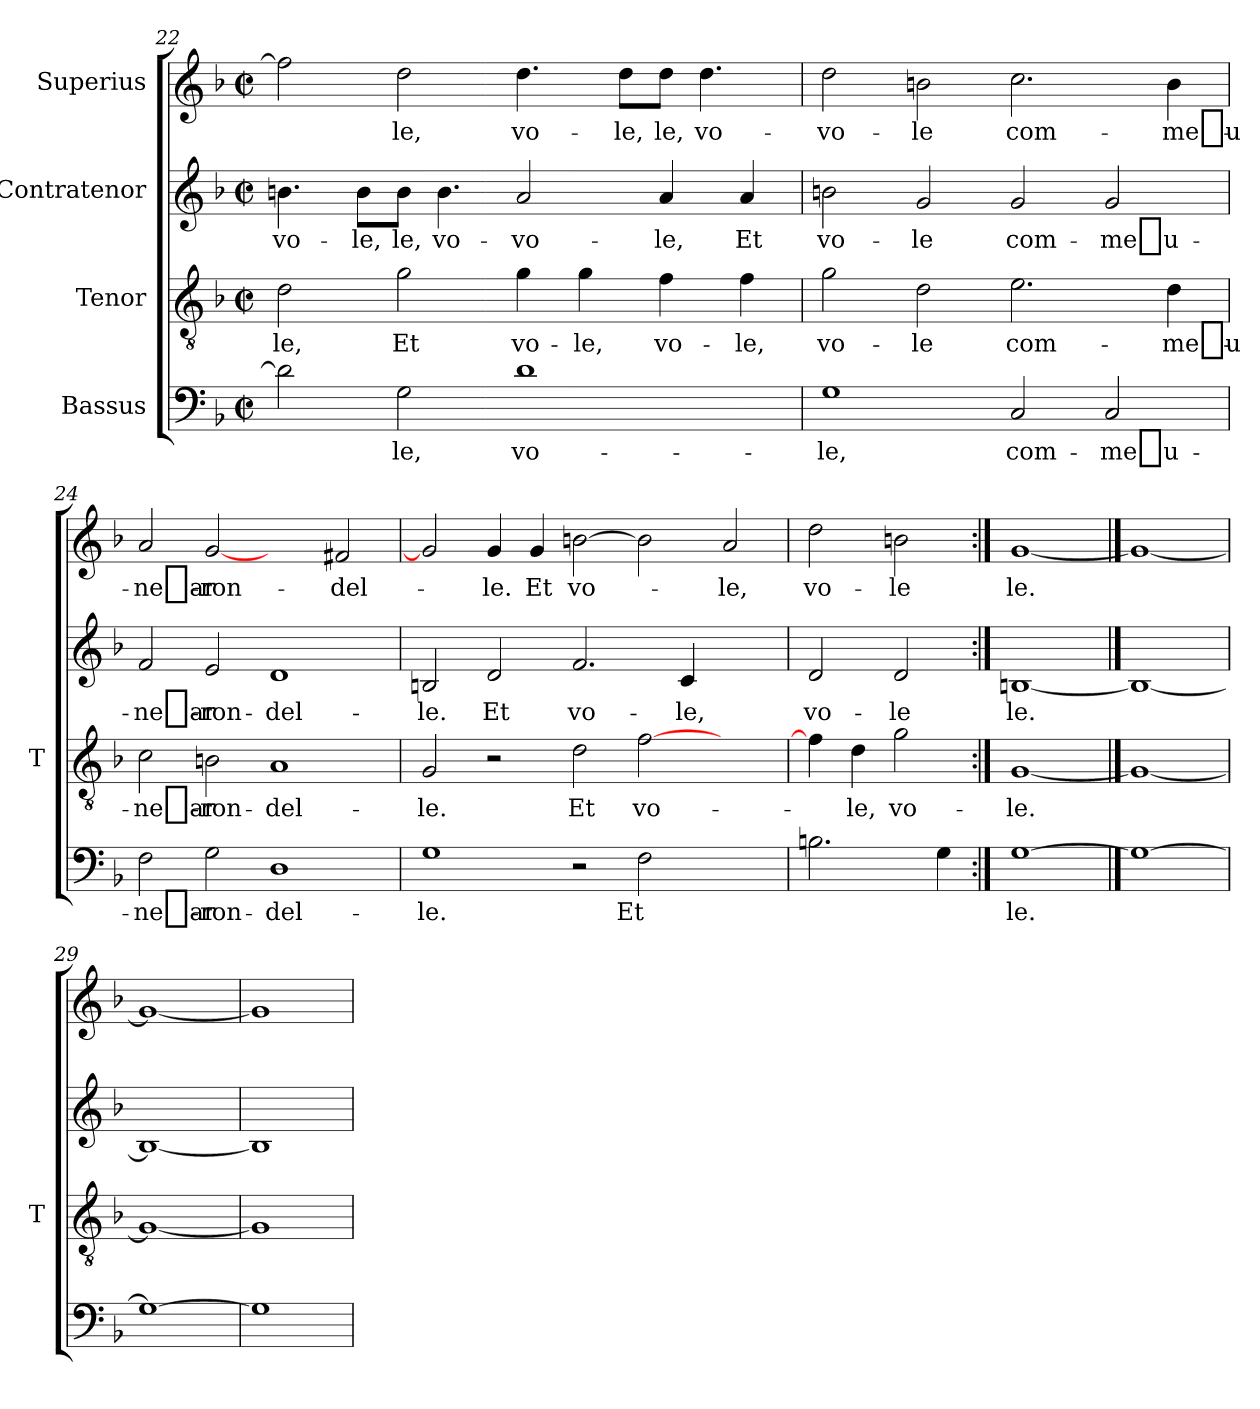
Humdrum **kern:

**kern	**text	**kern	**text	**kern	**text	**kern	**text
*part4	*part4	*part3	*part3	*part2	*part2	*part1	*part1
*staff4	*staff4	*staff3	*staff3	*staff2	*staff2	*staff1	*staff1
*I"Bassus	*	*I"Tenor	*	*I"Contratenor	*	*I"Superius	*
*	*	*I'T	*	*	*	*	*
*clefF4	*	*clefGv2	*	*clefG2	*	*clefG2	*
*k[b-]	*	*k[b-]	*	*k[b-]	*	*k[b-]	*
*F:	*	*F:	*	*F:	*	*F:	*
*M2/2	*	*M2/2	*	*M2/2	*	*M2/2	*
*met(c|)	*	*met(c|)	*	*met(c|)	*	*met(c|)	*
=22	=22	=22	=22	=22	=22	=22	=22
2d]	.	2d	-le,	4.bn	vo-	2ff]	.
.	.	.	.	8bL	-le,	.	.
2G	-le,	2g	-Et	8bJ	-le,	2dd	-le,
.	.	.	.	4.b	vo-	.	.
1d	vo-	4g	vo-	2a	vo-	4.dd	vo-
.	.	4g	-le,	.	.	.	.
.	.	.	.	.	.	8ddL	-le,
.	.	4f	vo-	4a	-le,	8ddJ	-le,
.	.	.	.	.	.	4.dd	vo-
.	.	4f	-le,	4a	-Et	.	.
=23	=23	=23	=23	=23	=23	=23	=23
1G	-le,	2g	vo-	2bn	vo-	2dd	vo-
.	.	2d	-le	2g	-le	2b	-le
2C	com-	2.e	com-	2g	com-	2.cc	com-
2C	me_u-	.	.	2g	me_u-	.	.
.	.	4d	me_u-	.	.	4b	me_u-
!!LO:PB:g=z
=24	=24	=24	=24	=24	=24	=24	=24
2F	ne_ar-	2c	ne_ar-	2f	ne_ar-	2a	ne_ar-
2G	ron-	2Bn	ron-	2e	ron-	[2g	ron-
1D	del-	1A	del-	1d	del-	2ryy	.
.	.	.	.	.	.	2f#X	del-
=25	=25	=25	=25	=25	=25	=25	=25
1G	-le.	2G	-le.	2Bn	-le.	2g]	.
.	.	2r	.	2d	-Et	4g	-le.
.	.	.	.	.	.	4g	-Et
2r	.	2d	-Et	2.f	vo-	[2b	vo-
2F	-Et	[2f	vo-	.	.	2b]	.
.	.	.	.	4c	-le,	.	.
2ryy	.	2ryy	.	2ryy	.	2a	-le,
=26	=26	=26	=26	=26	=26	=26	=26
2.Bn	.	4f]	.	2d	vo-	2dd	vo-
.	.	4d	-le,	.	.	.	.
.	.	2g	vo-	2d	-le	2b	-le
4G	.	.	.	.	.	.	.
=27:|!	=27:|!	=27:|!	=27:|!	=27:|!	=27:|!	=27:|!	=27:|!
[1G	-le.	[1G	-le.	[1Bn	-le.	[1g	-le.
==28	==28	==28	==28	==28	==28	==28	==28
1G_	.	1G_	.	1B_	.	1g_	.
=29	=29	=29	=29	=29	=29	=29	=29
1G_	.	1G_	.	1B_	.	1g_	.
=30	=30	=30	=30	=30	=30	=30	=30
1G]	.	1G]	.	1B]	.	1g]	.
=	=	=	=	=	=	=	=
*-	*-	*-	*-	*-	*-	*-	*-
